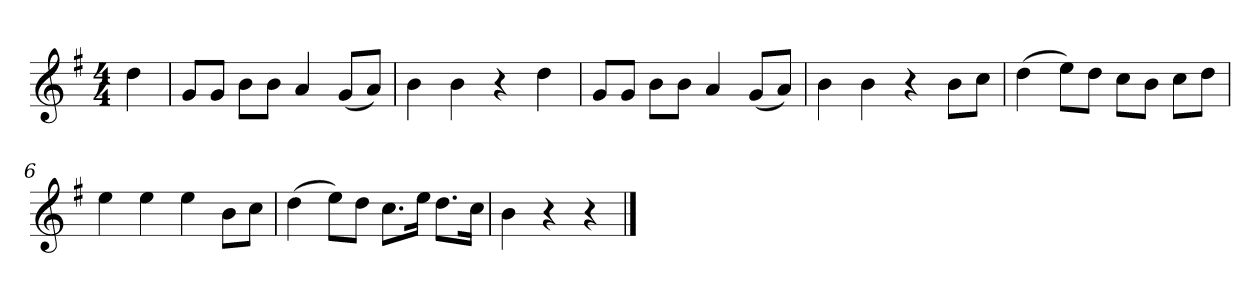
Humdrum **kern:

**kern
*part1
*staff1
*k[f#]
*M4/4
*MM120
=
4dd
=1
8gL
8gJ
8bL
8bJ
4a
(8gL
8aJ)
=2
4b
4b
4r
4dd
=3
8gL
8gJ
8bL
8bJ
4a
(8gL
8aJ)
=4
4b
4b
4r
8bL
8ccJ
=5
(4dd
8eeL)
8ddJ
8ccL
8bJ
8ccL
8ddJ
=6
4ee
4ee
4ee
8bL
8ccJ
=7
(4dd
8eeL)
8ddJ
8.ccL
16eeJk
8.ddL
16ccJk
=8
4b
4r
4r
==
*-
